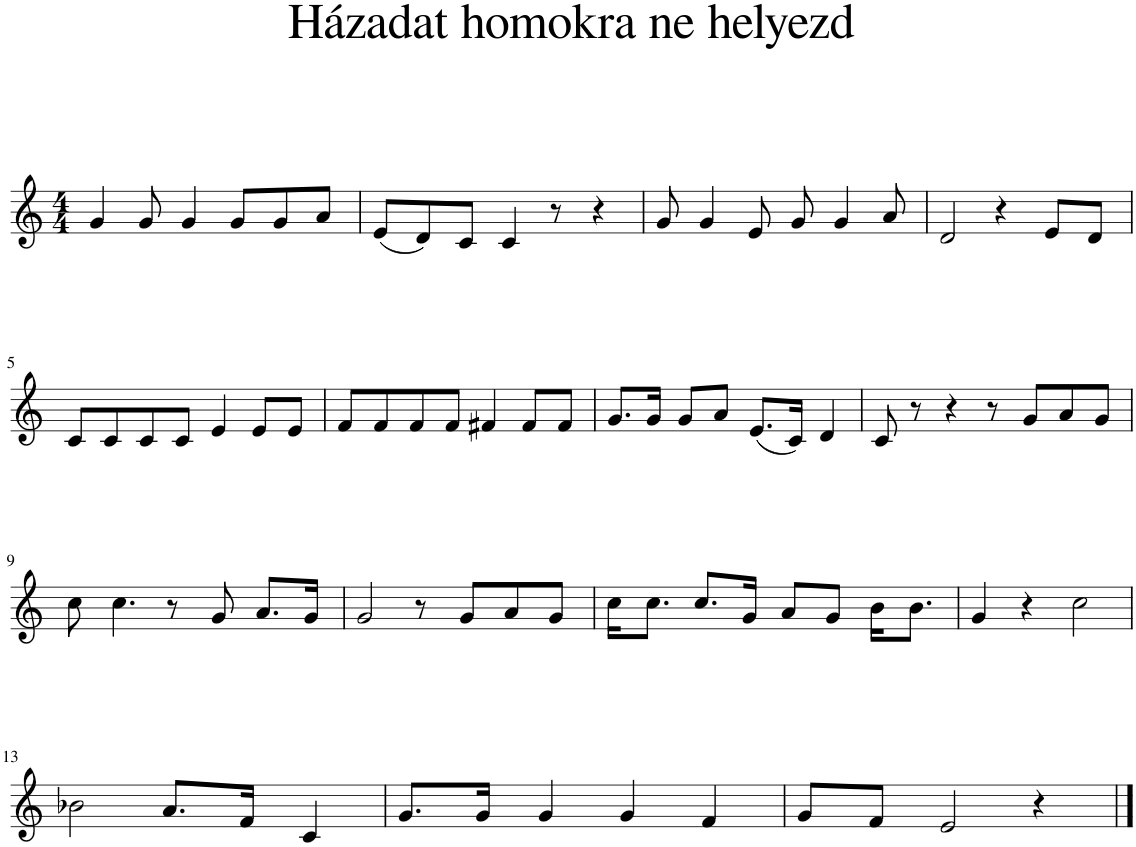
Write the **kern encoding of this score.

**kern
*part1
*staff1
*I"Piano
*I'Pno
*clefG2
*k[]
*M4/4
=1
4g/
8g/
4g/
8g/L
8g/
8a/J
=2
(8e/L
8d/)
8c/J
4c/
8r
4r
=3
8g/
4g/
8e/
8g/
4g/
8a/
=4
2d/
4r
8e/L
8d/J
!!LO:LB:g=z
=5
8c/L
8c/
8c/
8c/J
4e/
8e/L
8e/J
=6
8f/L
8f/
8f/
8f/J
4f#X/
8f#/L
8f#/J
=7
8.g/L
16g/Jk
8g/L
8a/J
(8.e/L
16c/Jk)
4d/
=8
8c/
8r
4r
8r
8g/L
8a/
8g/J
!!LO:LB:g=z
=9
8cc\
4.cc\
8r
8g/
8.a/L
16g/Jk
=10
2g/
8r
8g/L
8a/
8g/J
=11
16cc\KL
8.cc\J
8.cc/L
16g/Jk
8a/L
8g/J
16b\KL
8.b\J
=12
4g/
4r
2cc\
!!LO:LB:g=z
=13
2b-X\
8.a/L
16f/Jk
4c/
=14
8.g/L
16g/Jk
4g/
4g/
4f/
=15
8g/L
8f/J
2e/
4r
==
*-
